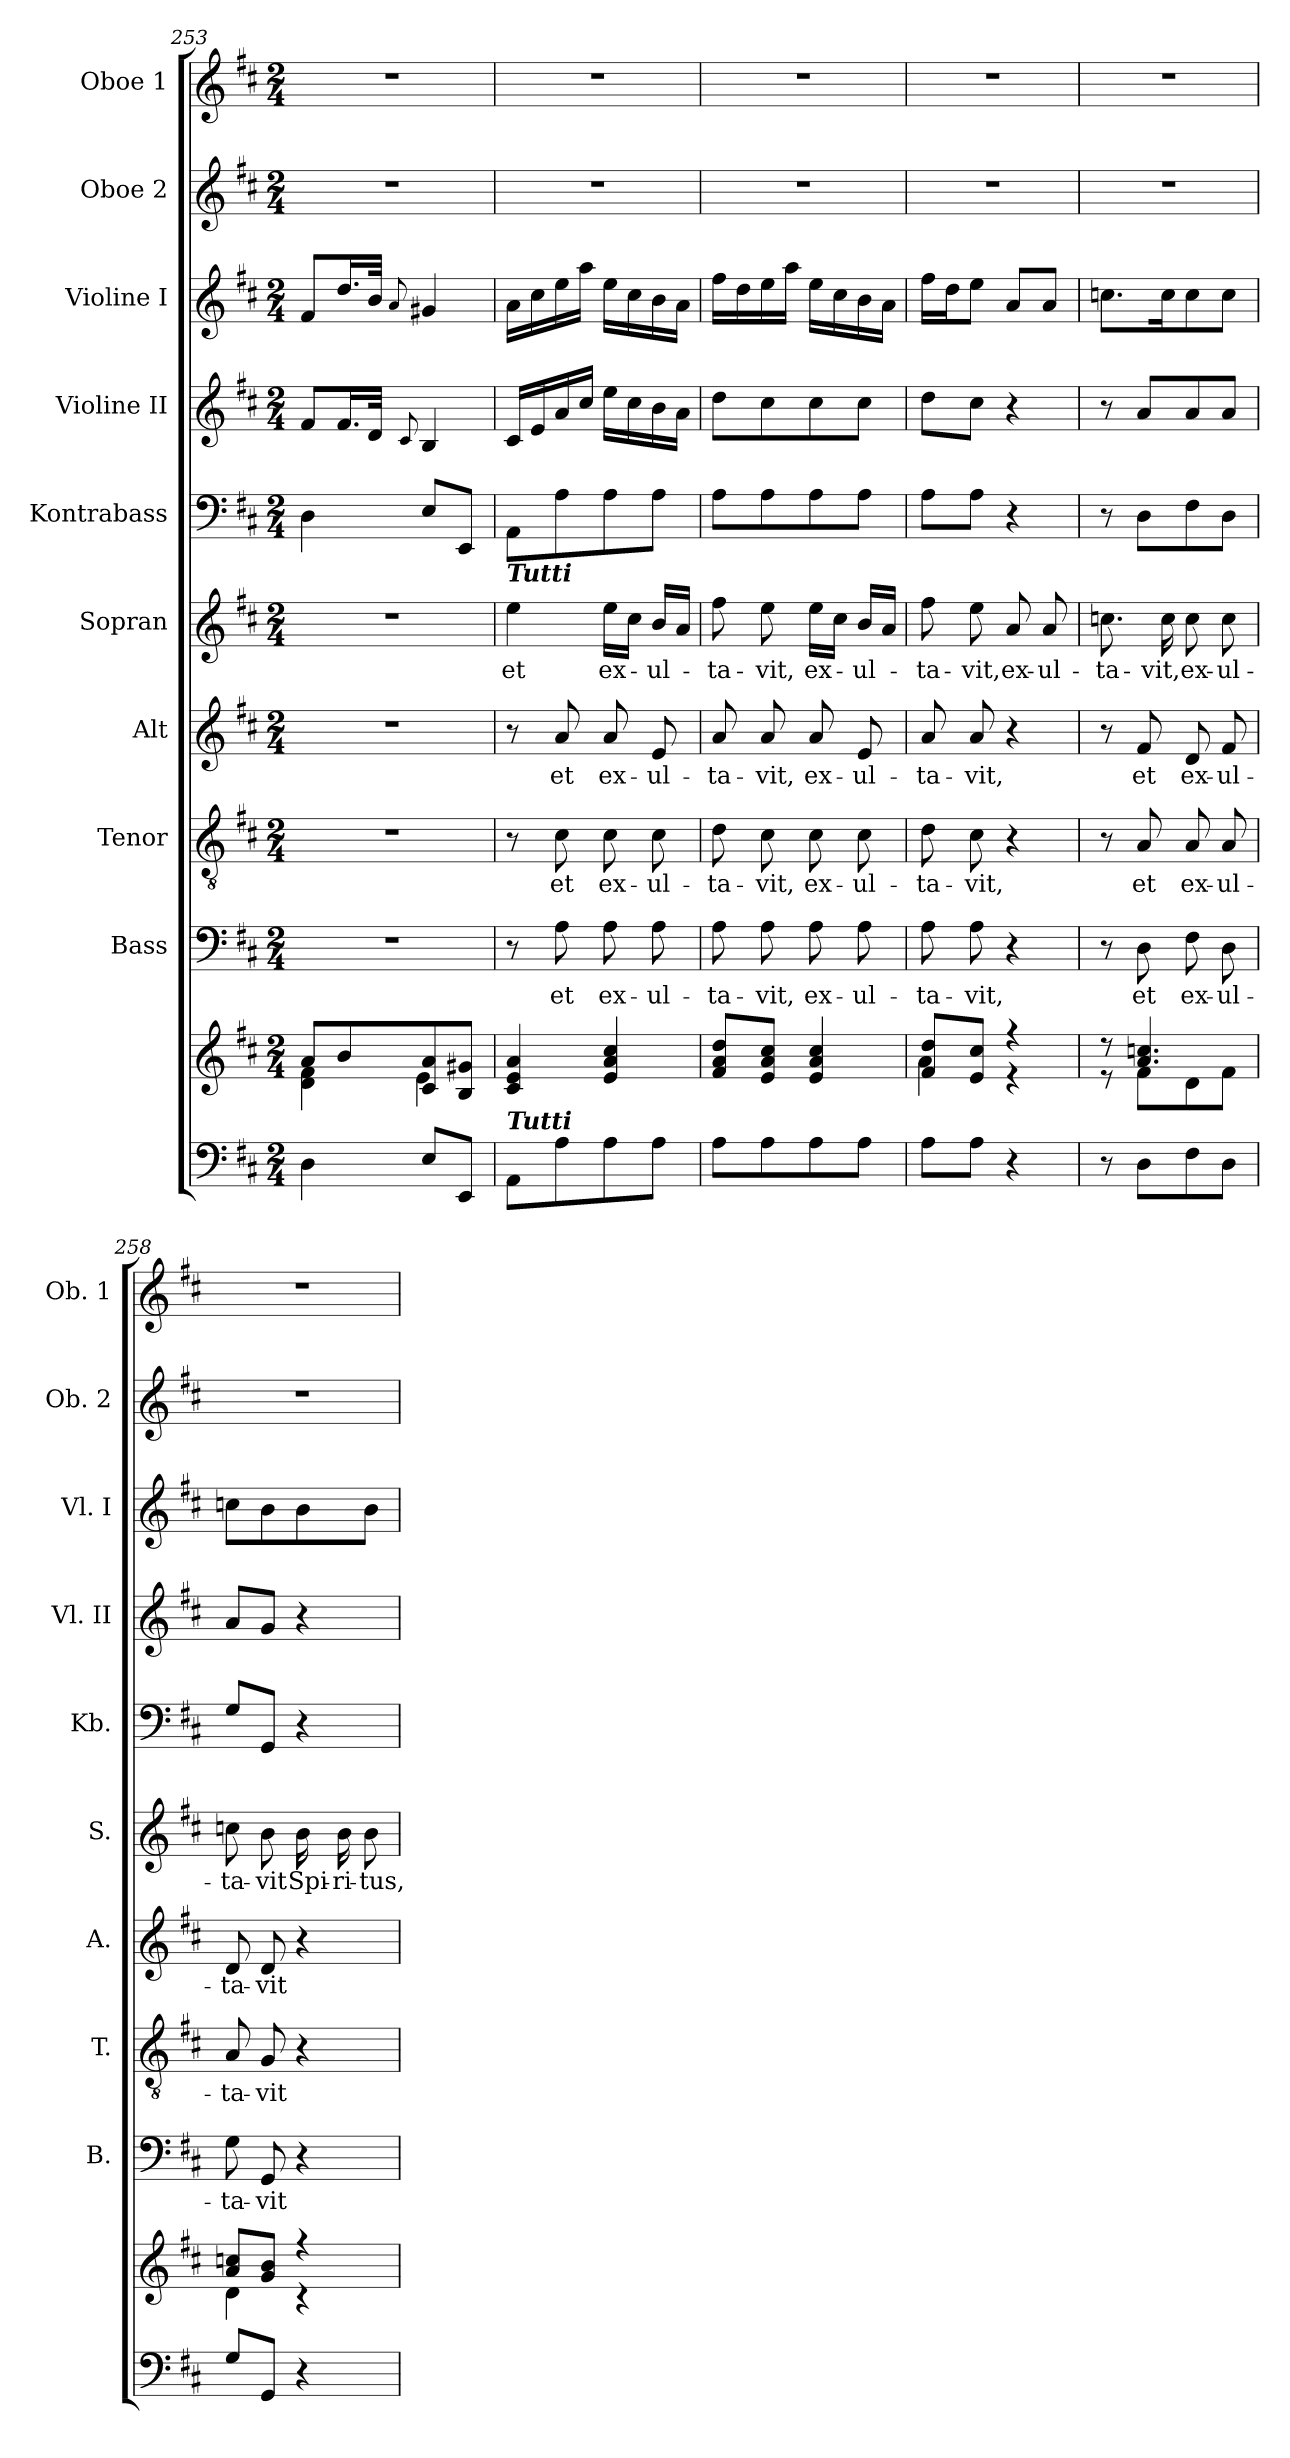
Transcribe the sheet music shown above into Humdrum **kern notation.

**kern	**kern	**kern	**text	**kern	**text	**kern	**text	**kern	**text	**kern	**kern	**kern	**kern	**kern
*part10	*part10	*part9	*part9	*part8	*part8	*part7	*part7	*part6	*part6	*part5	*part4	*part3	*part2	*part1
*staff11	*staff10	*staff9	*staff9	*staff8	*staff8	*staff7	*staff7	*staff6	*staff6	*staff5	*staff4	*staff3	*staff2	*staff1
*	*	*I"Bass	*	*I"Tenor	*	*I"Alt	*	*I"Sopran	*	*I"Kontrabass	*I"Violine II	*I"Violine I	*I"Oboe 2	*I"Oboe 1
*	*	*I'B.	*	*I'T.	*	*I'A.	*	*I'S.	*	*I'Kb.	*I'Vl. II	*I'Vl. I	*I'Ob. 2	*I'Ob. 1
*clefF4	*clefG2	*clefF4	*	*clefGv2	*	*clefG2	*	*clefG2	*	*clefF4	*clefG2	*clefG2	*clefG2	*clefG2
*	*	*	*	*	*	*	*	*	*	*ITrd7c12	*	*	*	*
*k[f#c#]	*k[f#c#]	*k[f#c#]	*	*k[f#c#]	*	*k[f#c#]	*	*k[f#c#]	*	*k[f#c#]	*k[f#c#]	*k[f#c#]	*k[f#c#]	*k[f#c#]
*D:	*D:	*D:	*	*D:	*	*D:	*	*D:	*	*D:	*D:	*D:	*D:	*D:
*M2/4	*M2/4	*M2/4	*	*M2/4	*	*M2/4	*	*M2/4	*	*M2/4	*M2/4	*M2/4	*M2/4	*M2/4
=253	=253	=253	=253	=253	=253	=253	=253	=253	=253	=253	=253	=253	=253	=253
*	*^	*	*	*	*	*	*	*	*	*	*	*	*	*
4D\	8a/L	4d\ 4f#\	2r	.	2r	.	2r	.	2r	.	4DD\	8f#/L	8f#/L	2r	2r
.	8b/	.	.	.	.	.	.	.	.	.	.	16.f#/L	16.dd/L	.	.
.	.	.	.	.	.	.	.	.	.	.	.	32d/JJk	32b/JJk	.	.
.	.	.	.	.	.	.	.	.	.	.	.	8qqc#/	8qqa/	.	.
8E/L	8c#/ 8a/	4e\	.	.	.	.	.	.	.	.	8EE/L	4B/	4g#X/	.	.
8EE/J	8B/ 8g#X/J	.	.	.	.	.	.	.	.	.	8EEE/J	.	.	.	.
*	*v	*v	*	*	*	*	*	*	*	*	*	*	*	*	*
=254	=254	=254	=254	=254	=254	=254	=254	=254	=254	=254	=254	=254	=254	=254
!	!	!	!	!	!	!	!	!	!	!LO:TX:b:Bi:t=Tutti	!	!	!	!
!LO:TX:a:Bi:t=Tutti	!	!	!	!	!	!	!	!	!	!	!	!	!	!
!	!	!	!	!	!	!	!	!	!LO:LY:b	!	!	!	!	!
8AA\L	4c#/ 4e/ 4a/	8r	.	8r	.	8r	.	4ee\	et	8AAA\L	16c#/LL	16a\LL	2r	2r
.	.	.	.	.	.	.	.	.	.	.	16e/	16cc#\	.	.
!	!	!	!LO:LY:b	!	!LO:LY:b	!	!LO:LY:b	!	!	!	!	!	!	!
8A\	.	8A\	et	8c#\	et	8a/	et	.	.	8AA\	16a/	16ee\	.	.
.	.	.	.	.	.	.	.	.	.	.	16cc#/JJ	16aa\JJ	.	.
!	!	!	!LO:LY:b	!	!LO:LY:b	!	!LO:LY:b	!	!LO:LY:b	!	!	!	!	!
8A\	4e/ 4a/ 4cc#/	8A\	ex-	8c#\	ex-	8a/	ex-	16ee\LL	ex-	8AA\	16ee\LL	16ee\LL	.	.
.	.	.	.	.	.	.	.	16cc#\JJ	.	.	16cc#\	16cc#\	.	.
!	!	!	!LO:LY:b	!	!LO:LY:b	!	!LO:LY:b	!	!LO:LY:b	!	!	!	!	!
8A\J	.	8A\	-ul-	8c#\	-ul-	8e/	-ul-	16b/LL	-ul-	8AA\J	16b\	16b\	.	.
.	.	.	.	.	.	.	.	16a/JJ	.	.	16a\JJ	16a\JJ	.	.
!!LO:PB:g=z
=255	=255	=255	=255	=255	=255	=255	=255	=255	=255	=255	=255	=255	=255	=255
!	!	!	!LO:LY:b	!	!LO:LY:b	!	!LO:LY:b	!	!LO:LY:b	!	!	!	!	!
8A\L	8f#/ 8a/ 8dd/L	8A\	-ta-	8d\	-ta-	8a/	-ta-	8ff#\	-ta-	8AA\L	8dd\L	16ff#\LL	2r	2r
.	.	.	.	.	.	.	.	.	.	.	.	16dd\	.	.
!	!	!	!LO:LY:b	!	!LO:LY:b	!	!LO:LY:b	!	!LO:LY:b	!	!	!	!	!
8A\	8e/ 8a/ 8cc#/J	8A\	-vit,	8c#\	-vit,	8a/	-vit,	8ee\	-vit,	8AA\	8cc#\	16ee\	.	.
.	.	.	.	.	.	.	.	.	.	.	.	16aa\JJ	.	.
!	!	!	!LO:LY:b	!	!LO:LY:b	!	!LO:LY:b	!	!LO:LY:b	!	!	!	!	!
8A\	4e/ 4a/ 4cc#/	8A\	ex-	8c#\	ex-	8a/	ex-	16ee\LL	ex-	8AA\	8cc#\	16ee\LL	.	.
.	.	.	.	.	.	.	.	16cc#\JJ	.	.	.	16cc#\	.	.
!	!	!	!LO:LY:b	!	!LO:LY:b	!	!LO:LY:b	!	!LO:LY:b	!	!	!	!	!
8A\J	.	8A\	-ul-	8c#\	-ul-	8e/	-ul-	16b/LL	-ul-	8AA\J	8cc#\J	16b\	.	.
.	.	.	.	.	.	.	.	16a/JJ	.	.	.	16a\JJ	.	.
=256	=256	=256	=256	=256	=256	=256	=256	=256	=256	=256	=256	=256	=256	=256
*	*^	*	*	*	*	*	*	*	*	*	*	*	*	*
!	!	!	!	!LO:LY:b	!	!LO:LY:b	!	!LO:LY:b	!	!LO:LY:b	!	!	!	!	!
8A\L	8f#/ 8dd/L	4a\	8A\	-ta-	8d\	-ta-	8a/	-ta-	8ff#\	-ta-	8AA\L	8dd\L	16ff#\LL	2r	2r
.	.	.	.	.	.	.	.	.	.	.	.	.	16dd\J	.	.
!	!	!	!	!LO:LY:b	!	!LO:LY:b	!	!LO:LY:b	!	!LO:LY:b	!	!	!	!	!
8A\J	8e/ 8cc#/J	.	8A\	-vit,	8c#\	-vit,	8a/	-vit,	8ee\	-vit,	8AA\J	8cc#\J	8ee\J	.	.
!	!	!	!	!	!	!	!	!	!	!LO:LY:b	!	!	!	!	!
4r	4r	4r	4r	.	4r	.	4r	.	8a/	ex-	4r	4r	8a/L	.	.
!	!	!	!	!	!	!	!	!	!	!LO:LY:b	!	!	!	!	!
.	.	.	.	.	.	.	.	.	8a/	-ul-	.	.	8a/J	.	.
=257	=257	=257	=257	=257	=257	=257	=257	=257	=257	=257	=257	=257	=257	=257	=257
!	!	!	!	!	!	!	!	!	!	!LO:LY:b	!	!	!	!	!
8r	8r	8r	8r	.	8r	.	8r	.	8.ccn\	-ta-	8r	8r	8.ccn\L	2r	2r
!	!	!	!	!LO:LY:b	!	!LO:LY:b	!	!LO:LY:b	!	!	!	!	!	!	!
8D\L	4.a/ 4.ccn/	8f#\L	8D\	et	8A/	et	8f#/	et	.	.	8DD\L	8a/L	.	.	.
!	!	!	!	!	!	!	!	!	!	!LO:LY:b	!	!	!	!	!
.	.	.	.	.	.	.	.	.	16cc\	-vit,	.	.	16cc\k	.	.
!	!	!	!	!LO:LY:b	!	!LO:LY:b	!	!LO:LY:b	!	!LO:LY:b	!	!	!	!	!
8F#\	.	8d\	8F#\	ex-	8A/	ex-	8d/	ex-	8cc\	ex-	8FF#\	8a/	8cc\	.	.
!	!	!	!	!LO:LY:b	!	!LO:LY:b	!	!LO:LY:b	!	!LO:LY:b	!	!	!	!	!
8D\J	.	8f#\J	8D\	-ul-	8A/	-ul-	8f#/	-ul-	8cc\	-ul-	8DD\J	8a/J	8cc\J	.	.
=258	=258	=258	=258	=258	=258	=258	=258	=258	=258	=258	=258	=258	=258	=258	=258
!	!	!	!	!LO:LY:b	!	!LO:LY:b	!	!LO:LY:b	!	!LO:LY:b	!	!	!	!	!
8G/L	8a/ 8ccn/L	4d\	8G\	-ta-	8A/	-ta-	8d/	-ta-	8ccn\	-ta-	8GG/L	8a/L	8ccn\L	2r	2r
!	!	!	!	!LO:LY:b	!	!LO:LY:b	!	!LO:LY:b	!	!LO:LY:b	!	!	!	!	!
8GG/J	8g/ 8b/J	.	8GG/	-vit	8G/	-vit	8d/	-vit	8b\	-vit	8GGG/J	8g/J	8b\	.	.
!	!	!	!	!	!	!	!	!	!	!LO:LY:b	!	!	!	!	!
4r	4r	4r	4r	.	4r	.	4r	.	16b\	Spi-	4r	4r	8b\	.	.
!	!	!	!	!	!	!	!	!	!	!LO:LY:b	!	!	!	!	!
.	.	.	.	.	.	.	.	.	16b\	-ri-	.	.	.	.	.
!	!	!	!	!	!	!	!	!	!	!LO:LY:b	!	!	!	!	!
.	.	.	.	.	.	.	.	.	8b\	-tus,	.	.	8b\J	.	.
*	*v	*v	*	*	*	*	*	*	*	*	*	*	*	*	*
=	=	=	=	=	=	=	=	=	=	=	=	=	=	=
*-	*-	*-	*-	*-	*-	*-	*-	*-	*-	*-	*-	*-	*-	*-
